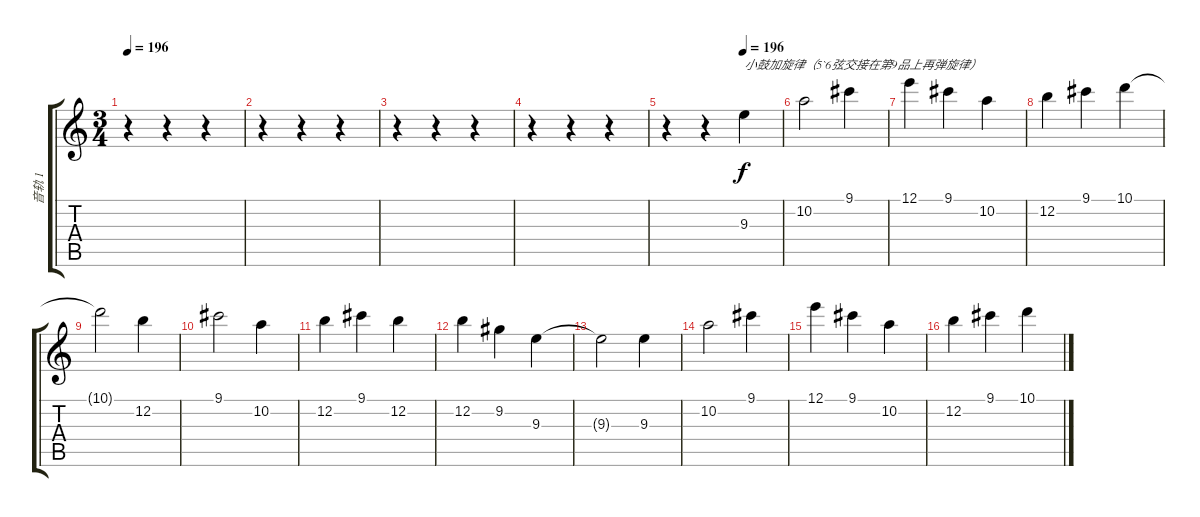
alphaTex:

\track ("音轨 1" "音轨 1") {instrument acousticguitarnylon}
\staff {score tabs}
\tuning (E4 B3 G3 D3 A2 E2) {hide}
\ts (3 4)
\tempo 196
\clef g2
\ks c
r.4{dy f} r.4 r.4 |
r.4 r.4 r.4 |
r.4 r.4 r.4 |
r.4 r.4 r.4 |
\tempo (196 0.6666666666666666)
r.4 r.4 9.3.4{txt "小鼓加旋律（5`6弦交接在第9品上再弹旋律）"} |
10.2.2 9.1.4 |
12.1.4 9.1.4 10.2.4 |
12.2.4 9.1.4 10.1.4 |
10.1{t}.2 12.2.4 |
9.1.2 10.2.4 |
12.2.4 9.1.4 12.2.4 |
12.2.4 9.2.4 9.3.4 |
9.3{t}.2 9.3.4 |
10.2.2 9.1.4 |
12.1.4 9.1.4 10.2.4 |
12.2.4 9.1.4 10.1.4
